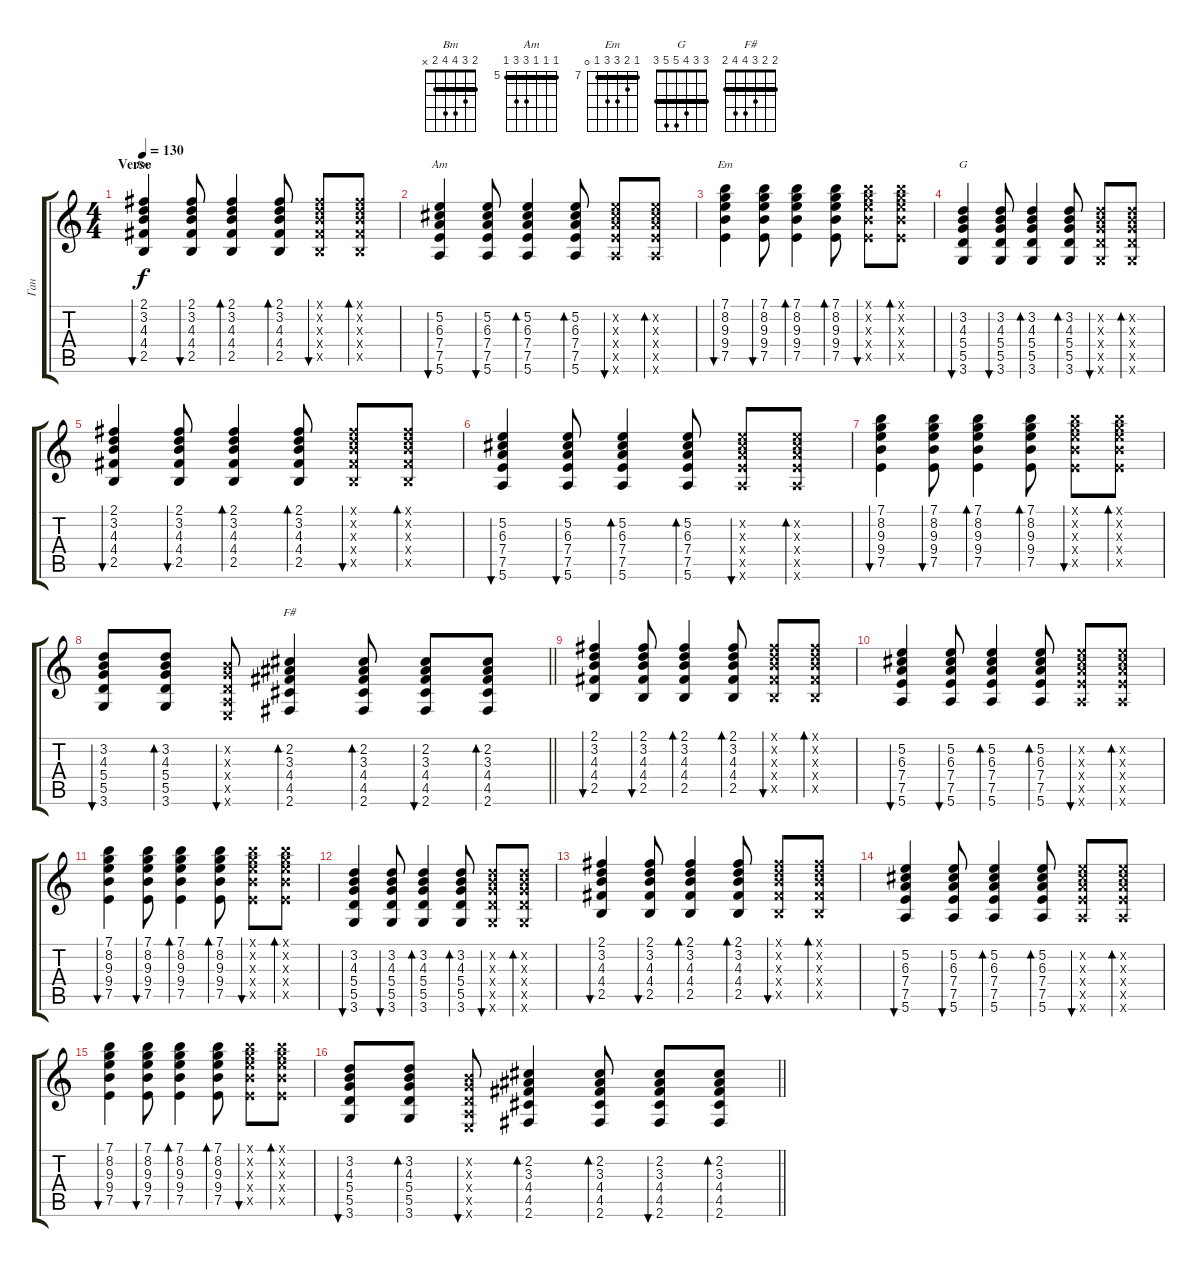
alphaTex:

\track ("Ган" "Ган") {instrument electricguitarclean}
\staff {score tabs}
\tuning (E4 B3 G3 D3 A2 E2) {hide}
\chord ("Bm" 2 3 4 4 2 x) {barre 2}
\chord ("Am" 5 5 5 7 7 5) {firstfret 5 barre 5}
\chord ("Em" 7 8 9 9 7 0) {firstfret 7 barre 7}
\chord ("G" 3 3 4 5 5 3) {barre 3}
\chord ("F#" 2 2 3 4 4 2) {barre 2}
\ts (4 4)
\section ("" "Verse")
\tempo 130
\clef g2
\ks c
(2.1 3.2 4.3 4.4 2.5).4{bu 60 ch "Bm" dy f} (2.1 3.2 4.3 4.4 2.5).8{bu 60} (2.1 3.2 4.3 4.4 2.5).4{bd 60} (2.1 3.2 4.3 4.4 2.5).8{bd 60} (2.1{x} 3.2{x} 4.3{x} 4.4{x} 2.5{x}).8{bu 60} (2.1{x} 3.2{x} 4.3{x} 4.4{x} 2.5{x}).8{bd 60} |
(5.2 6.3 7.4 7.5 5.6).4{bu 60 ch "Am"} (5.2 6.3 7.4 7.5 5.6).8{bu 60} (5.2 6.3 7.4 7.5 5.6).4{bd 60} (5.2 6.3 7.4 7.5 5.6).8{bd 60} (5.2{x} 6.3{x} 7.4{x} 7.5{x} 5.6{x}).8{bu 60} (5.2{x} 6.3{x} 7.4{x} 7.5{x} 5.6{x}).8{bd 60} |
(7.1 8.2 9.3 9.4 7.5).4{bu 60 ch "Em"} (7.1 8.2 9.3 9.4 7.5).8{bu 60} (7.1 8.2 9.3 9.4 7.5).4{bd 60} (7.1 8.2 9.3 9.4 7.5).8{bd 60} (7.1{x} 8.2{x} 9.3{x} 9.4{x} 7.5{x}).8{bu 60} (7.1{x} 8.2{x} 9.3{x} 9.4{x} 7.5{x}).8{bd 60} |
(3.2 4.3 5.4 5.5 3.6).4{bu 60 ch "G"} (3.2 4.3 5.4 5.5 3.6).8{bu 60} (3.2 4.3 5.4 5.5 3.6).4{bd 60} (3.2 4.3 5.4 5.5 3.6).8{bd 60} (3.2{x} 4.3{x} 5.4{x} 5.5{x} 3.6{x}).8{bu 60} (3.2{x} 4.3{x} 5.4{x} 5.5{x} 3.6{x}).8{bd 60} |
(2.1 3.2 4.3 4.4 2.5).4{bu 60} (2.1 3.2 4.3 4.4 2.5).8{bu 60} (2.1 3.2 4.3 4.4 2.5).4{bd 60} (2.1 3.2 4.3 4.4 2.5).8{bd 60} (2.1{x} 3.2{x} 4.3{x} 4.4{x} 2.5{x}).8{bu 60} (2.1{x} 3.2{x} 4.3{x} 4.4{x} 2.5{x}).8{bd 60} |
(5.2 6.3 7.4 7.5 5.6).4{bu 60} (5.2 6.3 7.4 7.5 5.6).8{bu 60} (5.2 6.3 7.4 7.5 5.6).4{bd 60} (5.2 6.3 7.4 7.5 5.6).8{bd 60} (5.2{x} 6.3{x} 7.4{x} 7.5{x} 5.6{x}).8{bu 60} (5.2{x} 6.3{x} 7.4{x} 7.5{x} 5.6{x}).8{bd 60} |
(7.1 8.2 9.3 9.4 7.5).4{bu 60} (7.1 8.2 9.3 9.4 7.5).8{bu 60} (7.1 8.2 9.3 9.4 7.5).4{bd 60} (7.1 8.2 9.3 9.4 7.5).8{bd 60} (7.1{x} 8.2{x} 9.3{x} 9.4{x} 7.5{x}).8{bu 60} (7.1{x} 8.2{x} 9.3{x} 9.4{x} 7.5{x}).8{bd 60} |
\barLineRight lightlight
(3.2 4.3 5.4 5.5 3.6).8{bu 60} (3.2 4.3 5.4 5.5 3.6).8{bd 60} (0.2{x} 0.3{x} 0.4{x} 0.5{x} 0.6{x}).8{bu 60} (2.2 3.3 4.4 4.5 2.6).4{bd 60 ch "F#"} (2.2 3.3 4.4 4.5 2.6).8{bd 60} (2.2 3.3 4.4 4.5 2.6).8{bu 60} (2.2 3.3 4.4 4.5 2.6).8{bd 60} |
(2.1 3.2 4.3 4.4 2.5).4{bu 60} (2.1 3.2 4.3 4.4 2.5).8{bu 60} (2.1 3.2 4.3 4.4 2.5).4{bd 60} (2.1 3.2 4.3 4.4 2.5).8{bd 60} (2.1{x} 3.2{x} 4.3{x} 4.4{x} 2.5{x}).8{bu 60} (2.1{x} 3.2{x} 4.3{x} 4.4{x} 2.5{x}).8{bd 60} |
(5.2 6.3 7.4 7.5 5.6).4{bu 60} (5.2 6.3 7.4 7.5 5.6).8{bu 60} (5.2 6.3 7.4 7.5 5.6).4{bd 60} (5.2 6.3 7.4 7.5 5.6).8{bd 60} (5.2{x} 6.3{x} 7.4{x} 7.5{x} 5.6{x}).8{bu 60} (5.2{x} 6.3{x} 7.4{x} 7.5{x} 5.6{x}).8{bd 60} |
(7.1 8.2 9.3 9.4 7.5).4{bu 60} (7.1 8.2 9.3 9.4 7.5).8{bu 60} (7.1 8.2 9.3 9.4 7.5).4{bd 60} (7.1 8.2 9.3 9.4 7.5).8{bd 60} (7.1{x} 8.2{x} 9.3{x} 9.4{x} 7.5{x}).8{bu 60} (7.1{x} 8.2{x} 9.3{x} 9.4{x} 7.5{x}).8{bd 60} |
(3.2 4.3 5.4 5.5 3.6).4{bu 60} (3.2 4.3 5.4 5.5 3.6).8{bu 60} (3.2 4.3 5.4 5.5 3.6).4{bd 60} (3.2 4.3 5.4 5.5 3.6).8{bd 60} (3.2{x} 4.3{x} 5.4{x} 5.5{x} 3.6{x}).8{bu 60} (3.2{x} 4.3{x} 5.4{x} 5.5{x} 3.6{x}).8{bd 60} |
(2.1 3.2 4.3 4.4 2.5).4{bu 60} (2.1 3.2 4.3 4.4 2.5).8{bu 60} (2.1 3.2 4.3 4.4 2.5).4{bd 60} (2.1 3.2 4.3 4.4 2.5).8{bd 60} (2.1{x} 3.2{x} 4.3{x} 4.4{x} 2.5{x}).8{bu 60} (2.1{x} 3.2{x} 4.3{x} 4.4{x} 2.5{x}).8{bd 60} |
(5.2 6.3 7.4 7.5 5.6).4{bu 60} (5.2 6.3 7.4 7.5 5.6).8{bu 60} (5.2 6.3 7.4 7.5 5.6).4{bd 60} (5.2 6.3 7.4 7.5 5.6).8{bd 60} (5.2{x} 6.3{x} 7.4{x} 7.5{x} 5.6{x}).8{bu 60} (5.2{x} 6.3{x} 7.4{x} 7.5{x} 5.6{x}).8{bd 60} |
(7.1 8.2 9.3 9.4 7.5).4{bu 60} (7.1 8.2 9.3 9.4 7.5).8{bu 60} (7.1 8.2 9.3 9.4 7.5).4{bd 60} (7.1 8.2 9.3 9.4 7.5).8{bd 60} (7.1{x} 8.2{x} 9.3{x} 9.4{x} 7.5{x}).8{bu 60} (7.1{x} 8.2{x} 9.3{x} 9.4{x} 7.5{x}).8{bd 60} |
\barLineRight lightlight
(3.2 4.3 5.4 5.5 3.6).8{bu 60} (3.2 4.3 5.4 5.5 3.6).8{bd 60} (0.2{x} 0.3{x} 0.4{x} 0.5{x} 0.6{x}).8{bu 60} (2.2 3.3 4.4 4.5 2.6).4{bd 60} (2.2 3.3 4.4 4.5 2.6).8{bd 60} (2.2 3.3 4.4 4.5 2.6).8{bu 60} (2.2 3.3 4.4 4.5 2.6).8{bd 60}
